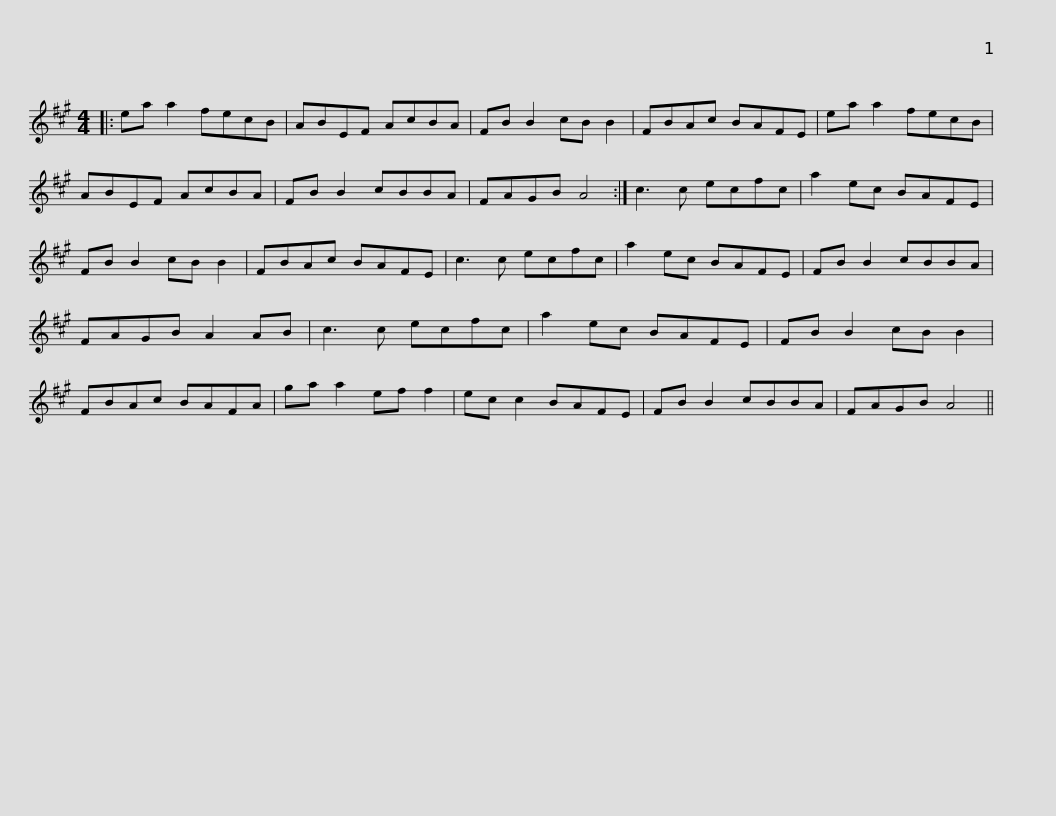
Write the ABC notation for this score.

X:1
L:1/8
M:4/4
I:linebreak $
K:A
V:1 treble
V:1
|: ea a2 fecB | ABEF AcBA | FB B2 cB B2 | FBAc BAFE | ea a2 fecB |$ %5
 ABEF AcBA | FB B2 cBBA | FAGB A4 :| c3 c ecfc | a2 ec BAFE | %10
 FB B2 cB B2 |$ FBAc BAFE | c3 c ecfc | a2 ec BAFE | FB B2 cBBA | %15
 FAGB A2 AB | c3 c ecfc |$ a2 ec BAFE | FB B2 cB B2 | FBAc BAFA | %20
 ga a2 ef f2 | ec c2 BAFE | FB B2 cBBA |$ FAGB A4 || %24
